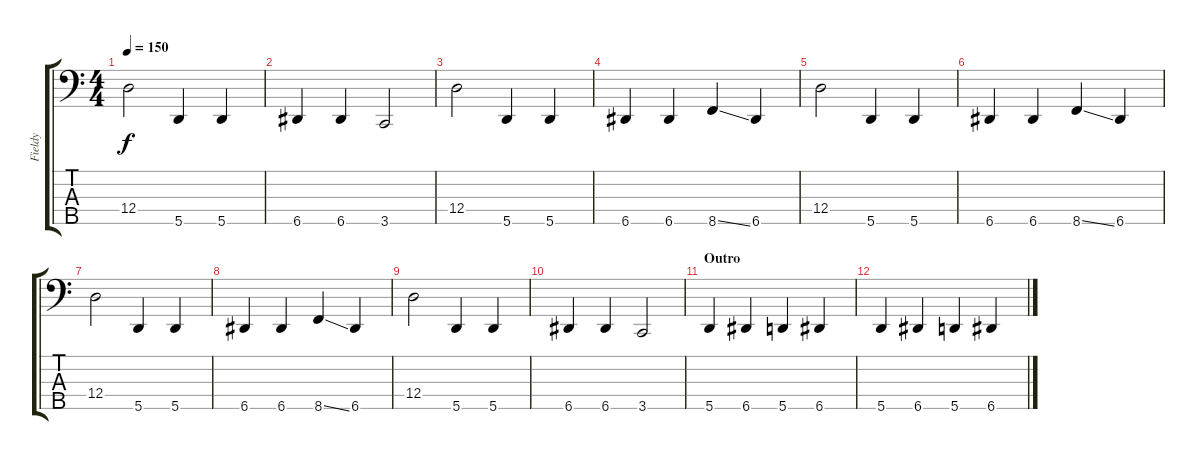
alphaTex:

\track ("Fieldy" "Fieldy") {instrument electricbassfinger}
\staff {score tabs}
\tuning (F2 C2 G1 D1 A0) {hide}
\ts (4 4)
\tempo 150
\clef f4
\ks c
12.4.2{dy f} 5.5.4 5.5.4 |
6.5.4 6.5.4 3.5.2 |
12.4.2 5.5.4 5.5.4 |
6.5.4 6.5.4 8.5{ss}.4 6.5.4 |
12.4.2 5.5.4 5.5.4 |
6.5.4 6.5.4 8.5{ss}.4 6.5.4 |
12.4.2 5.5.4 5.5.4 |
6.5.4 6.5.4 8.5{ss}.4 6.5.4 |
12.4.2 5.5.4 5.5.4 |
6.5.4 6.5.4 3.5.2 |
\section ("" "Outro")
5.5.4 6.5.4 5.5.4 6.5.4 |
5.5.4 6.5.4 5.5.4 6.5.4
